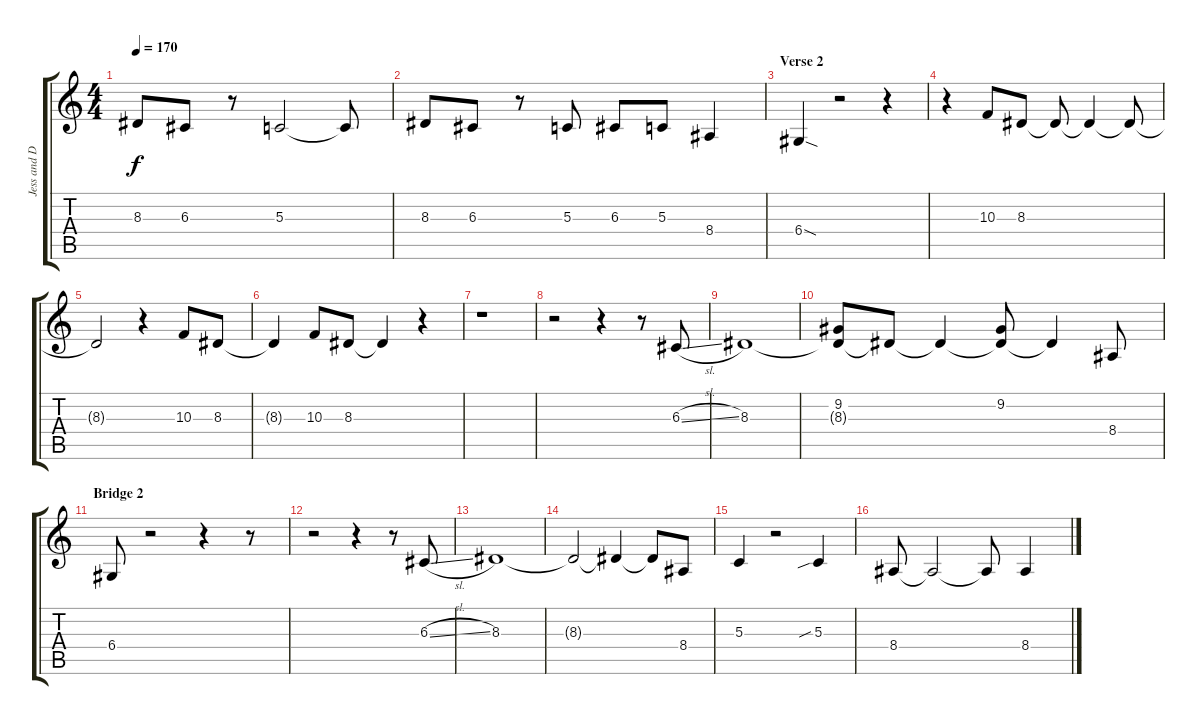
\track ("Jess and Derron (Sax)" "Jess and D") {instrument altosax}
\staff {score tabs}
\tuning (E4 B3 G3 D3 A2 E2) {hide}
\ts (4 4)
\tempo 170
\clef g2
\ks c
8.3.8{dy f} 6.3.8 r.8 5.3.2 5.3{t}.8 |
8.3.8 6.3.8 r.8 5.3.8 6.3.8 5.3.8 8.4.4 |
\section ("" "Verse 2")
6.4{sod}.4 r.2 r.4 |
r.4 10.3.8 8.3.8 8.3{t}.8 8.3{t}.4 8.3{t}.8 |
8.3{t}.2 r.4 10.3.8 8.3.8 |
8.3{t}.4 10.3.8 8.3.8 8.3{t}.4 r.4 |
r.1 |
r.2 r.4 r.8 6.3{sl}.8 |
8.3.1 |
(9.2 8.3{t}).8 8.3{t}.8 8.3{t}.4 (9.2 8.3{t}).8 8.3{t}.4 8.4.8 |
\section ("" "Bridge 2")
6.4.8 r.2 r.4 r.8 |
r.2 r.4 r.8 6.3{sl}.8 |
8.3.1 |
8.3{t}.2 8.3{t}.4 8.3{t}.8 8.4.8 |
5.3.4 r.2 5.3{sib}.4 |
8.4.8 8.4{t}.2 8.4{t}.8 8.4.4
